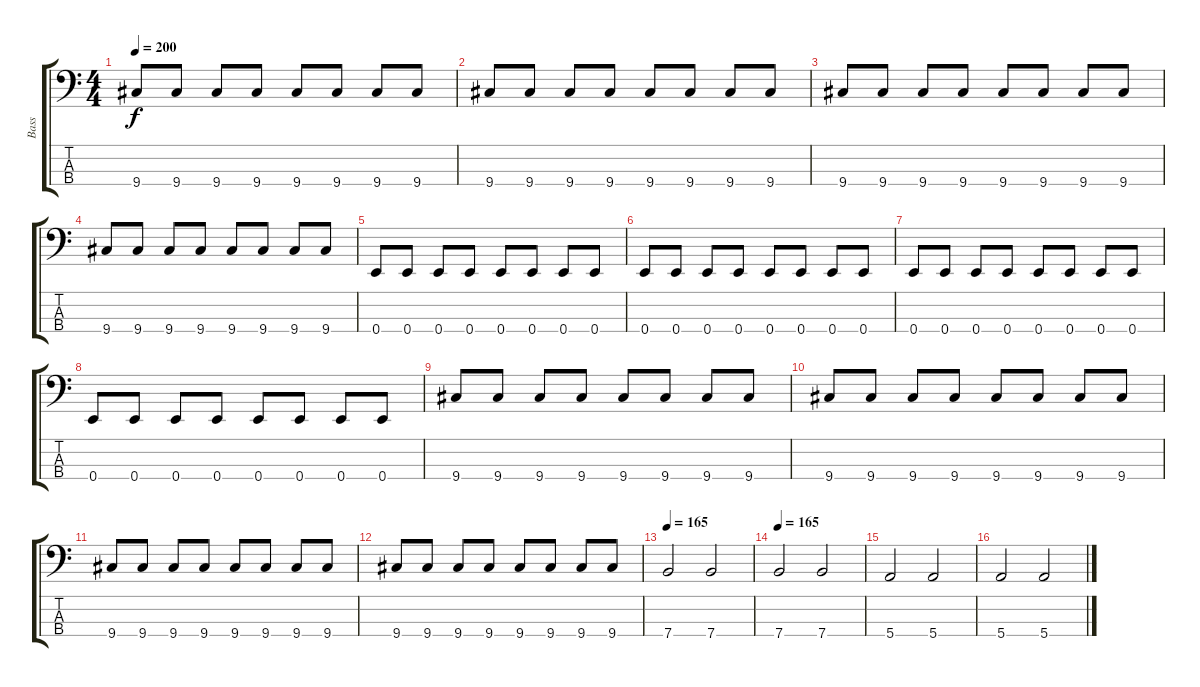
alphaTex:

\track ("Bass" "Bass") {instrument electricbassfinger}
\staff {score tabs}
\tuning (G2 D2 A1 E1) {hide}
\ts (4 4)
\tempo 200
\clef f4
\ks c
9.4.8{dy f} 9.4.8 9.4.8 9.4.8 9.4.8 9.4.8 9.4.8 9.4.8 |
9.4.8 9.4.8 9.4.8 9.4.8 9.4.8 9.4.8 9.4.8 9.4.8 |
9.4.8 9.4.8 9.4.8 9.4.8 9.4.8 9.4.8 9.4.8 9.4.8 |
9.4.8 9.4.8 9.4.8 9.4.8 9.4.8 9.4.8 9.4.8 9.4.8 |
0.4.8 0.4.8 0.4.8 0.4.8 0.4.8 0.4.8 0.4.8 0.4.8 |
0.4.8 0.4.8 0.4.8 0.4.8 0.4.8 0.4.8 0.4.8 0.4.8 |
0.4.8 0.4.8 0.4.8 0.4.8 0.4.8 0.4.8 0.4.8 0.4.8 |
0.4.8 0.4.8 0.4.8 0.4.8 0.4.8 0.4.8 0.4.8 0.4.8 |
9.4.8 9.4.8 9.4.8 9.4.8 9.4.8 9.4.8 9.4.8 9.4.8 |
9.4.8 9.4.8 9.4.8 9.4.8 9.4.8 9.4.8 9.4.8 9.4.8 |
9.4.8 9.4.8 9.4.8 9.4.8 9.4.8 9.4.8 9.4.8 9.4.8 |
9.4.8 9.4.8 9.4.8 9.4.8 9.4.8 9.4.8 9.4.8 9.4.8 |
\tempo 170
\tempo 165
7.4.2 7.4.2 |
\tempo 165
7.4.2 7.4.2 |
5.4.2 5.4.2 |
5.4.2 5.4.2
